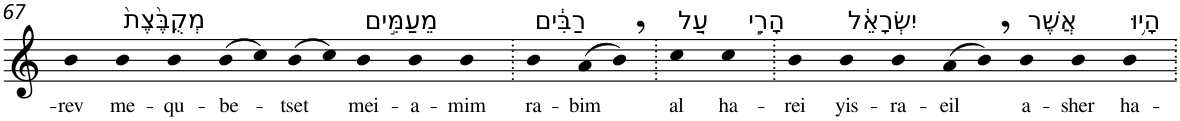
**kern	**text
*part1	*part1
*staff1	*staff1
*I"Piano	*
*I'Pno	*
!!LO:PB:g=z
*clefG2	*
*k[]	*
=67	=67
!	!LO:LY:b
4b	-rev
!LO:TX:a:t=מְקֻבֶּ֙צֶת֙	!
!	!LO:LY:b
4b	me-
!	!LO:LY:b
4b	-qu-
!	!LO:LY:b
(>8b	-be-
8cc)	.
!	!LO:LY:b
(>8b	-tset
8cc)	.
!LO:TX:a:t=מֵעַמִּ֣ים	!
!	!LO:LY:b
4b	mei-
!	!LO:LY:b
4b	-a-
!	!LO:LY:b
4b	-mim
=68.	=68.
!LO:TX:a:t=רַבִּ֔ים	!
!	!LO:LY:b
4b	ra-
!	!LO:LY:b
(>8a	-bim
8b,)	.
=69.	=69.
!LO:TX:a:t=עַ֚ל	!
!	!LO:LY:b
4cc	al
!LO:TX:a:t=הָרֵ֣י	!
!	!LO:LY:b
4cc	ha-
=70.	=70.
!	!LO:LY:b
4b	-rei
!LO:TX:a:t=יִשְׂרָאֵ֔ל	!
!	!LO:LY:b
4b	yis-
!	!LO:LY:b
4b	-ra-
!	!LO:LY:b
(>8a	-eil
8b,)	.
!LO:TX:a:t=אֲשֶׁר	!
!	!LO:LY:b
4b	a-
!	!LO:LY:b
4b	-sher
!LO:TX:a:t=הָי֥וּ	!
!	!LO:LY:b
4b	ha-
=.	=.
*-	*-
